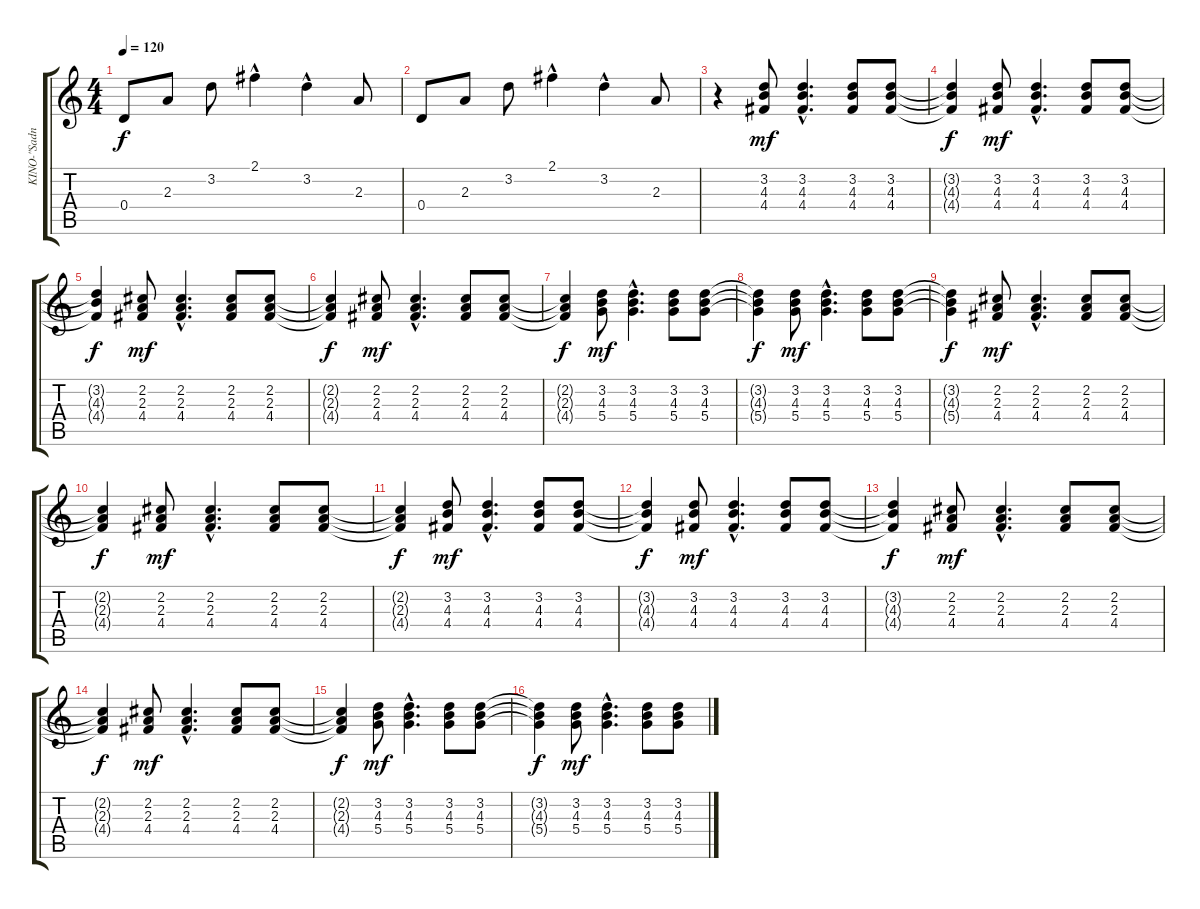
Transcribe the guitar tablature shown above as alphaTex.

\track ("KINO-\"Sadness\"" "KINO-\"Sadn") {instrument electricguitarclean}
\staff {score tabs}
\tuning (E4 B3 G3 D3 A2 E2) {hide}
\ts (4 4)
\tempo 120
\clef g2
\ks c
0.4.8{dy f} 2.3.8 3.2.8 2.1{hac}.4 3.2{hac}.4 2.3.8 |
0.4.8 2.3.8 3.2.8 2.1{hac}.4 3.2{hac}.4 2.3.8 |
r.4 (3.2 4.3 4.4).8{dy mf} (3.2{hac} 4.3{hac} 4.4{hac}).4{d} (3.2 4.3 4.4).8 (3.2 4.3 4.4).8 |
(3.2{t} 4.3{t} 4.4{t}).4{dy f} (3.2 4.3 4.4).8{dy mf} (3.2{hac} 4.3{hac} 4.4{hac}).4{d} (3.2 4.3 4.4).8 (3.2 4.3 4.4).8 |
(3.2{t} 4.3{t} 4.4{t}).4{dy f} (2.2 2.3 4.4).8{dy mf} (2.2{hac} 2.3{hac} 4.4{hac}).4{d} (2.2 2.3 4.4).8 (2.2 2.3 4.4).8 |
(2.2{t} 2.3{t} 4.4{t}).4{dy f} (2.2 2.3 4.4).8{dy mf} (2.2{hac} 2.3{hac} 4.4{hac}).4{d} (2.2 2.3 4.4).8 (2.2 2.3 4.4).8 |
(2.2{t} 2.3{t} 4.4{t}).4{dy f} (3.2 4.3 5.4).8{dy mf} (3.2{hac} 4.3{hac} 5.4{hac}).4{d} (3.2 4.3 5.4).8 (3.2 4.3 5.4).8 |
(3.2{t} 4.3{t} 5.4{t}).4{dy f} (3.2 4.3 5.4).8{dy mf} (3.2{hac} 4.3{hac} 5.4{hac}).4{d} (3.2 4.3 5.4).8 (3.2 4.3 5.4).8 |
(3.2{t} 4.3{t} 5.4{t}).4{dy f} (2.2 2.3 4.4).8{dy mf} (2.2{hac} 2.3{hac} 4.4{hac}).4{d} (2.2 2.3 4.4).8 (2.2 2.3 4.4).8 |
(2.2{t} 2.3{t} 4.4{t}).4{dy f} (2.2 2.3 4.4).8{dy mf} (2.2{hac} 2.3{hac} 4.4{hac}).4{d} (2.2 2.3 4.4).8 (2.2 2.3 4.4).8 |
(2.2{t} 2.3{t} 4.4{t}).4{dy f} (3.2 4.3 4.4).8{dy mf} (3.2{hac} 4.3{hac} 4.4{hac}).4{d} (3.2 4.3 4.4).8 (3.2 4.3 4.4).8 |
(3.2{t} 4.3{t} 4.4{t}).4{dy f} (3.2 4.3 4.4).8{dy mf} (3.2{hac} 4.3{hac} 4.4{hac}).4{d} (3.2 4.3 4.4).8 (3.2 4.3 4.4).8 |
(3.2{t} 4.3{t} 4.4{t}).4{dy f} (2.2 2.3 4.4).8{dy mf} (2.2{hac} 2.3{hac} 4.4{hac}).4{d} (2.2 2.3 4.4).8 (2.2 2.3 4.4).8 |
(2.2{t} 2.3{t} 4.4{t}).4{dy f} (2.2 2.3 4.4).8{dy mf} (2.2{hac} 2.3{hac} 4.4{hac}).4{d} (2.2 2.3 4.4).8 (2.2 2.3 4.4).8 |
(2.2{t} 2.3{t} 4.4{t}).4{dy f} (3.2 4.3 5.4).8{dy mf} (3.2{hac} 4.3{hac} 5.4{hac}).4{d} (3.2 4.3 5.4).8 (3.2 4.3 5.4).8 |
(3.2{t} 4.3{t} 5.4{t}).4{dy f} (3.2 4.3 5.4).8{dy mf} (3.2{hac} 4.3{hac} 5.4{hac}).4{d} (3.2 4.3 5.4).8 (3.2 4.3 5.4).8
